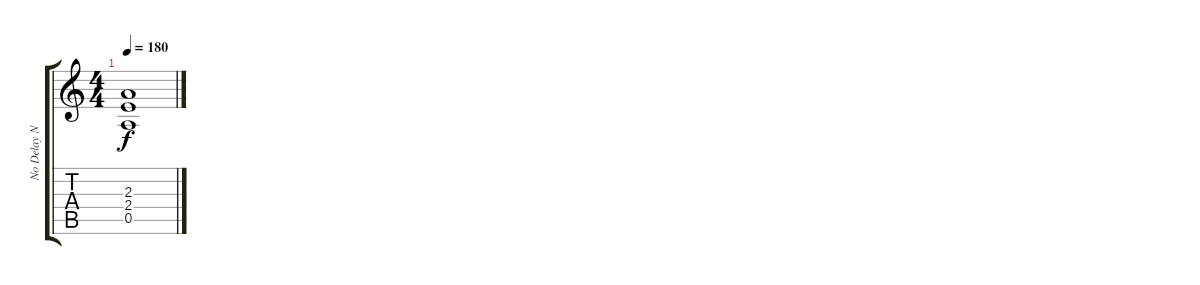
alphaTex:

\track ("No Delay Notes" "No Delay N") {instrument acousticguitarsteel}
\staff {score tabs}
\tuning (E4 B3 G3 D3 A2 E2) {hide}
\ts (4 4)
\tempo 180
\clef g2
\ks c
(2.3{t} 2.4{t} 0.5{t}).1{dy f}
